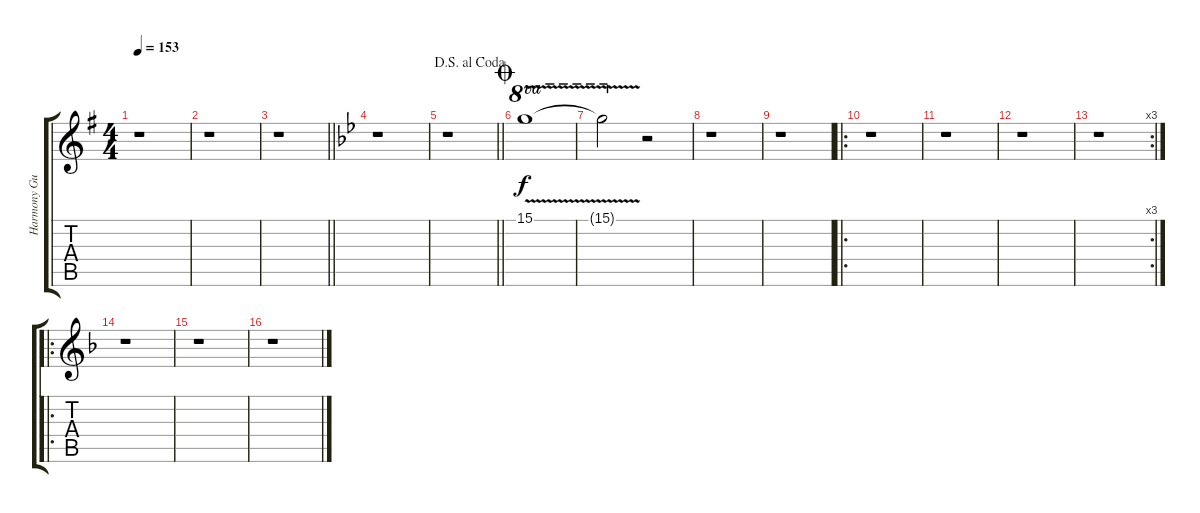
\track ("Harmony Guitar" "Harmony Gu") {instrument distortionguitar}
\staff {score tabs}
\tuning (E4 B3 G3 D3 A2 E2) {hide}
\ts (4 4)
\tempo 153
\clef g2
\ks g
r.1{dy f} |
r.1 |
\barLineRight lightlight
r.1 |
\ks bb
r.1 |
\jump dalsegnoalcoda
\barLineRight lightlight
r.1 |
\jump coda
15.1{v}.1{ot 8va} |
15.1{t}.2{ot 8va} r.2 |
r.1 |
r.1 |
\ro
r.1 |
r.1 |
r.1 |
\rc 3
r.1 |
\ro
\ks f
r.1 |
r.1 |
r.1
